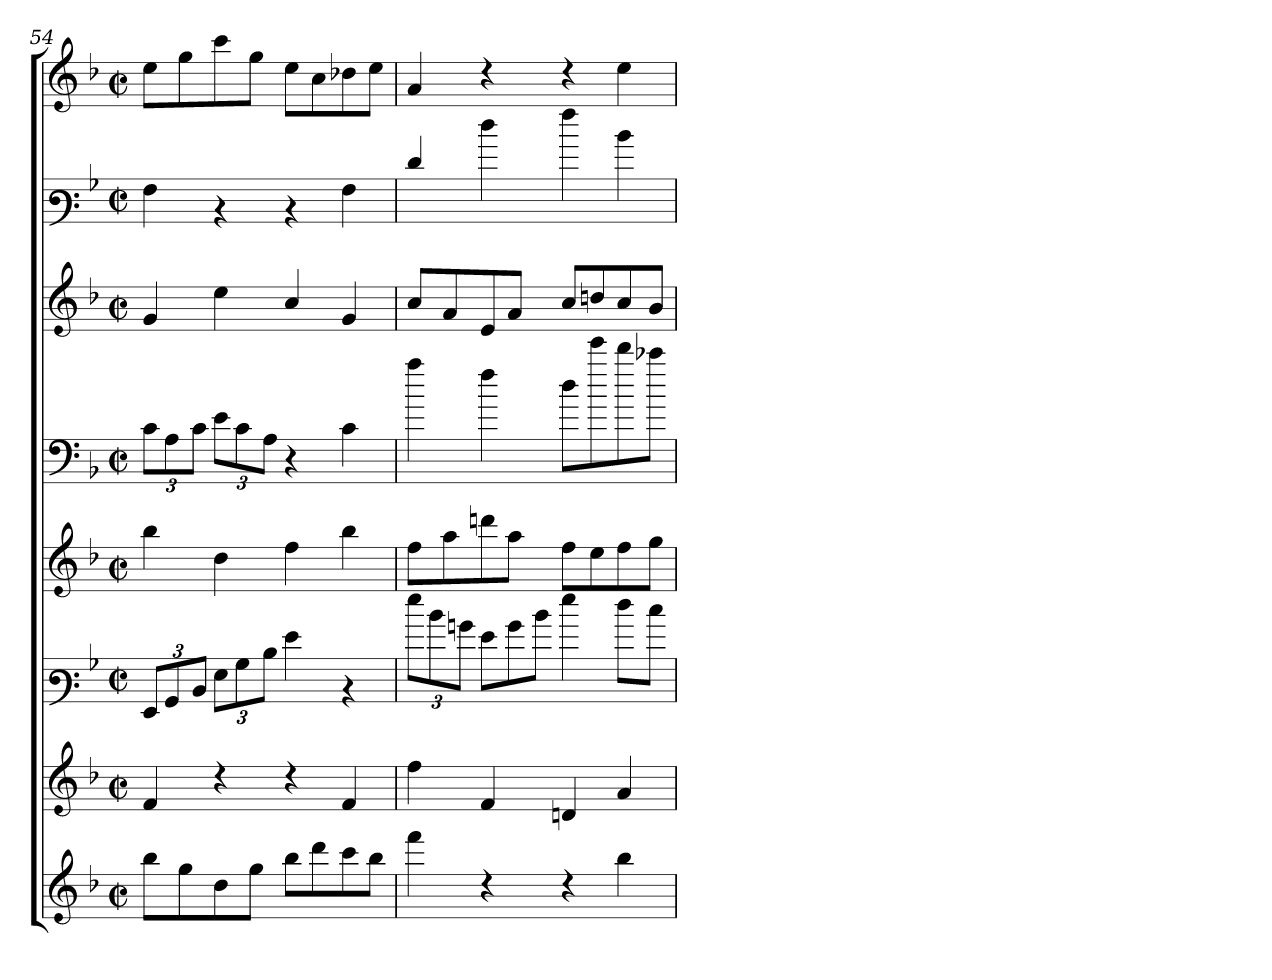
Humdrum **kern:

**kern	**kern	**kern	**kern	**kern	**kern	**kern	**kern
*part8	*part7	*part6	*part5	*part4	*part3	*part2	*part1
*staff8	*staff7	*staff6	*staff5	*staff4	*staff3	*staff2	*staff1
*clefG3	*clefG3	*clefF3	*clefG3	*clefF4	*clefG3	*clefF3	*clefG3
*k[b-]	*k[b-]	*k[b-]	*k[b-]	*k[b-]	*k[b-]	*k[b-]	*k[b-]
*M2/2	*M2/2	*M2/2	*M2/2	*M2/2	*M2/2	*M2/2	*M2/2
*met(c|)	*met(c|)	*met(c|)	*met(c|)	*met(c|)	*met(c|)	*met(c|)	*met(c|)
=54	=54	=54	=54	=54	=54	=54	=54
8gg\L	4d/	12GG/L	4gg\	12c\L	4e/	4A\	8cc\L
.	.	12BB-/	.	12A\	.	.	.
8ee\	.	.	.	.	.	.	8ee\
.	.	12D/J	.	12c\J	.	.	.
8b-\	4rb	12G\L	4b-\	12e\L	4cc\	4rD	8aa\
.	.	12B-\	.	12c\	.	.	.
8ee\J	.	.	.	.	.	.	8ee\J
.	.	12d\J	.	12A\J	.	.	.
8gg\L	4rb	4g\	4dd\	4r	4a/	4rD	8cc\L
8bb-\	.	.	.	.	.	.	8a\
8aa\	4d/	4rD	4gg\	4c\	4e/	4A\	8b-X\
8gg\J	.	.	.	.	.	.	8cc\J
!!LO:PB:g=z
=55	=55	=55	=55	=55	=55	=55	=55
4ddd\	4dd\	12gg\L	8dd\L	4aa\	8a/L	4f/	4f/
.	.	12dd\	.	.	.	.	.
.	.	.	8ff\	.	8f/	.	.
.	.	12b\J	.	.	.	.	.
4rb	4d/	8g\L	8bb\	4ff\	8c/	4ff\	4rb
.	.	8b\	8ff\J	.	8f/J	.	.
8ryy	8ryy	8dd\J	8ryy	8ryy	8ryy	8ryy	8ryy
4rb	4B/	4gg\	8dd\L	8dd\L	8a/L	4aa\	4rb
.	.	.	8cc\	8eee\	8b/	.	.
4gg\	4f/	8ff\L	8dd\	8ddd\	8a/	4dd\	4cc\
.	.	8ee\J	8ee\J	8ccc-X\J	8g/J	.	.
=	=	=	=	=	=	=	=
*-	*-	*-	*-	*-	*-	*-	*-
